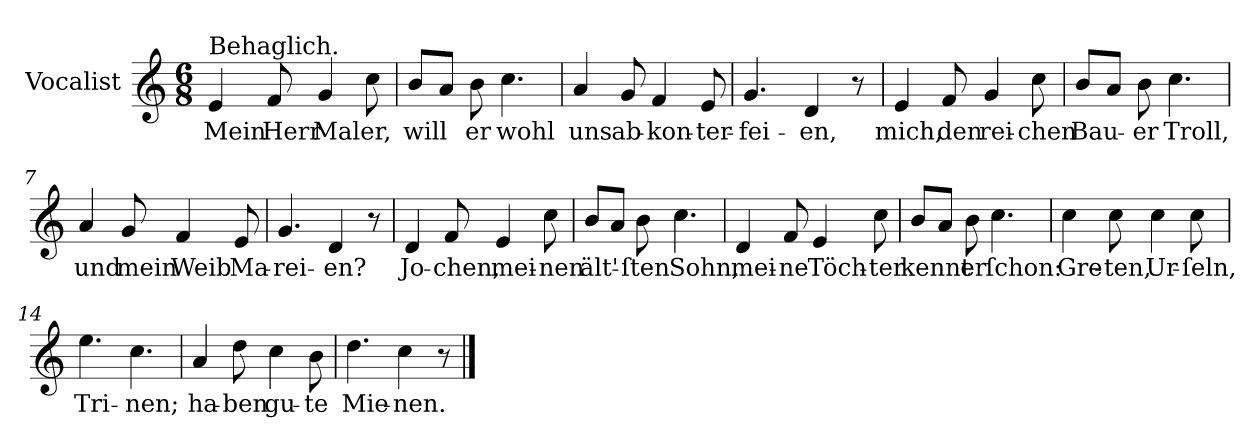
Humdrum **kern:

**kern	**text
*part1	*part1
*staff1	*staff1
*I"Vocalist	*
*clefG2	*
*k[]	*
*C:	*
*M6/8	*
=1	=1
!LO:TX:a:t=Behaglich.	!
4e	Mein
8f	Herr
4g	Maler,
8cc	.
=2	=2
8bL	will
8aJ	.
8b	er
4.cc	wohl
=3	=3
4a	uns
8g	ab-
4f	-kon-
8e	-ter-
=4	=4
4.g	-fei-
4d	-en,
8r	.
=5	=5
4e	mich,
8f	den
4g	rei-
8cc	-chen
=6	=6
8bL	Bau-
8aJ	.
8b	-er
4.cc	Troll,
=7	=7
4a	und
8g	mein
4f	Weib
8e	Ma-
=8	=8
4.g	-rei-
4d	-en?
8r	.
=9	=9
4d	Jo-
8f	-chen,
4e	mei-
8cc	-nen
=10	=10
8bL	ält'-
8aJ	.
8b	-ſten
4.cc	Sohn,
=11	=11
4d	mei-
8f	-ne
4e	Töch-
8cc	-ter
=12	=12
8bL	kennt
8aJ	.
8b	er
4.cc	ſchon:
=13	=13
4cc	Gre-
8cc	-ten,
4cc	Ur-
8cc	-ſeln,
=14	=14
4.ee	Tri-
4.cc	-nen;
=15	=15
4a	ha-
8dd	-ben
4cc	gu-
8b	-te
=16	=16
4.dd	Mie-
4cc	-nen.
8r	.
==	==
*-	*-
